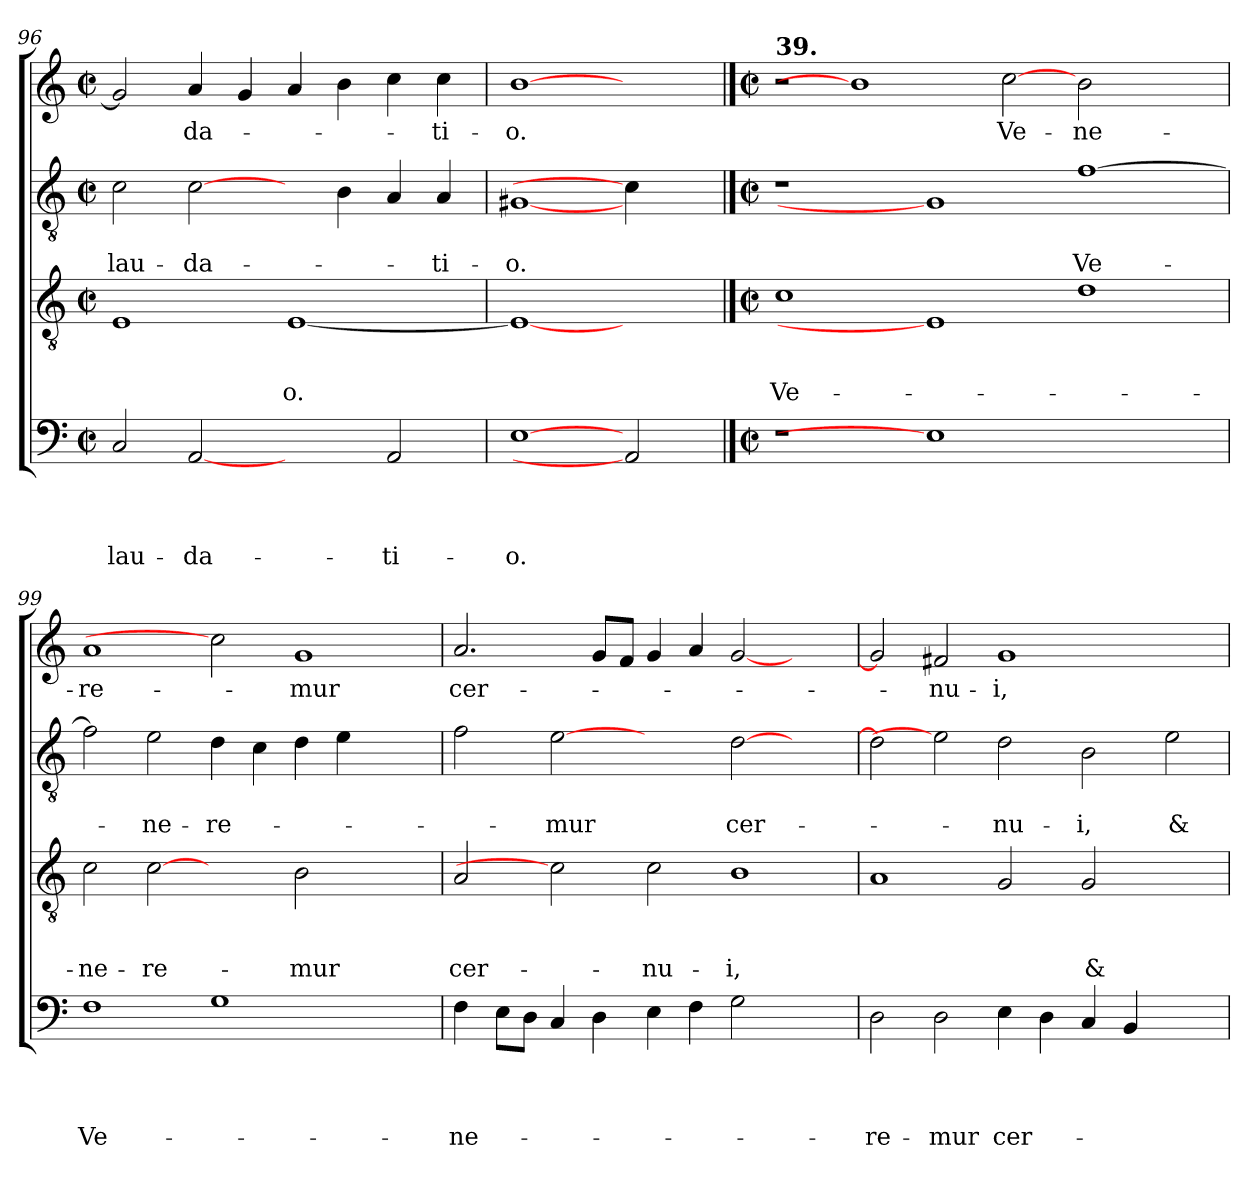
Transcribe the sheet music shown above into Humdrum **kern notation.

**kern	**text	**text	**text	**text	**kern	**text	**text	**text	**kern	**text	**text	**kern	**text
*part4	*part4	*part4	*part4	*part4	*part3	*part3	*part3	*part3	*part2	*part2	*part2	*part1	*part1
*staff4	*staff4	*staff4	*staff4	*staff4	*staff3	*staff3	*staff3	*staff3	*staff2	*staff2	*staff2	*staff1	*staff1
*clefF4	*	*	*	*	*clefGv2	*	*	*	*clefGv2	*	*	*clefG2	*
*k[]	*	*	*	*	*k[]	*	*	*	*k[]	*	*	*k[]	*
*C:	*	*	*	*	*C:	*	*	*	*C:	*	*	*C:	*
*M2/2	*	*	*	*	*M2/2	*	*	*	*M2/2	*	*	*M2/2	*
*met(c|)	*	*	*	*	*met(c|)	*	*	*	*met(c|)	*	*	*met(c|)	*
=96	=96	=96	=96	=96	=96	=96	=96	=96	=96	=96	=96	=96	=96
!	!	!	!	!LO:LY:b	!	!	!	!	!	!	!LO:LY:b	!	!
2C/	.	.	.	lau-	1E	.	.	.	2c\	.	lau-	2g/]	.
!	!	!	!	!LO:LY:b	!	!	!	!	!	!	!LO:LY:b	!	!LO:LY:b
[2AA	.	.	.	-da-	.	.	.	.	[2c\	.	-da-	4a/	-da-
.	.	.	.	.	.	.	.	.	.	.	.	4g/	.
!	!	!	!	!	!	!	!	!LO:LY:b	!	!	!	!	!
2ryy	.	.	.	.	[1E	.	.	-o.	4ryy	.	.	4a/	.
.	.	.	.	.	.	.	.	.	4B\	.	.	4b\	.
!	!	!	!	!LO:LY:b	!	!	!	!	!	!	!	!	!
2AA/	.	.	.	-ti-	.	.	.	.	4A/	.	.	4cc\	.
!	!	!	!	!	!	!	!	!	!	!	!LO:LY:b	!	!LO:LY:b
.	.	.	.	.	.	.	.	.	4A/	.	-ti-	4cc\	-ti-
=97	=97	=97	=97	=97	=97	=97	=97	=97	=97	=97	=97	=97	=97
!	!	!	!	!LO:LY:b	!	!	!	!	!	!	!LO:LY:b	!	!LO:LY:b
[1E	.	.	.	-o.	1E_	.	.	.	[1G#X	.	-o.	[1b	-o.
2AA]	.	.	.	.	2ryy	.	.	.	4c\]	.	.	2ryy	.
.	.	.	.	.	.	.	.	.	4ryy	.	.	.	.
!!LO:LB:g=z
==98	==98	==98	==98	==98	==98	==98	==98	==98	==98	==98	==98	==98	==98
*M2/2	*	*	*	*	*M2/2	*	*	*	*M2/2	*	*	*M2/2	*
*met(c|)	*	*	*	*	*met(c|)	*	*	*	*met(c|)	*	*	*met(c|)	*
!	!	!	!	!	!	!	!	!	!	!	!	!LO:TX:a:B:t=39.	!
!	!	!	!	!	!	!	!	!LO:LY:b	!	!	!	!	!
1r	.	.	.	.	1c	.	.	Ve-	1r	.	.	2r	.
.	.	.	.	.	.	.	.	.	.	.	.	1b]	.
1E]	.	.	.	.	1E]	.	.	.	1G#]	.	.	.	.
!	!	!	!	!	!	!	!	!	!	!	!	!	!LO:LY:b
.	.	.	.	.	.	.	.	.	.	.	.	[2cc	Ve-
!	!	!	!	!	!	!	!	!	!	!	!LO:LY:b	!	!LO:LY:b
1ryy	.	.	.	.	1d	.	.	.	[1f	.	Ve-	2b\	-ne-
.	.	.	.	.	.	.	.	.	.	.	.	2ryy	.
=99	=99	=99	=99	=99	=99	=99	=99	=99	=99	=99	=99	=99	=99
!	!	!	!	!LO:LY:b	!	!	!	!LO:LY:b	!	!	!	!	!LO:LY:b
1F	.	.	.	Ve-	2c\	.	.	-ne-	2f\]	.	.	1a	-re-
!	!	!	!	!	!	!	!	!LO:LY:b	!	!	!LO:LY:b	!	!
.	.	.	.	.	[2c	.	.	-re-	2e\	.	-ne-	.	.
!	!	!	!	!	!	!	!	!	!	!	!LO:LY:b	!	!
1G	.	.	.	.	2ryy	.	.	.	4d\	.	-re-	2cc]	.
.	.	.	.	.	.	.	.	.	4c\	.	.	.	.
!	!	!	!	!	!	!	!	!LO:LY:b	!	!	!	!	!LO:LY:b
.	.	.	.	.	2B\	.	.	-mur	4d\	.	.	1g	-mur
.	.	.	.	.	.	.	.	.	4e\	.	.	.	.
2ryy	.	.	.	.	2ryy	.	.	.	2ryy	.	.	.	.
=100	=100	=100	=100	=100	=100	=100	=100	=100	=100	=100	=100	=100	=100
!	!	!	!	!LO:LY:b	!	!	!	!LO:LY:b	!	!	!	!	!LO:LY:b
4F\	.	.	.	-ne-	2A/	.	.	cer-	2f\	.	.	2.a/	cer-
8E\L	.	.	.	.	.	.	.	.	.	.	.	.	.
8D\J	.	.	.	.	.	.	.	.	.	.	.	.	.
!	!	!	!	!	!	!	!	!	!	!	!LO:LY:b	!	!
4C/	.	.	.	.	2c]	.	.	.	[2e	.	-mur	.	.
4D\	.	.	.	.	.	.	.	.	.	.	.	8g/L	.
.	.	.	.	.	.	.	.	.	.	.	.	8f/J	.
!	!	!	!	!	!	!	!	!LO:LY:b	!	!	!	!	!
4E\	.	.	.	.	2c\	.	.	-nu-	2ryy	.	.	4g/	.
4F\	.	.	.	.	.	.	.	.	.	.	.	4a/	.
!	!	!	!	!	!	!	!	!LO:LY:b	!	!	!LO:LY:b	!	!
2G\	.	.	.	.	1B	.	.	-i,	[2d\	.	cer-	[2g/	.
2ryy	.	.	.	.	.	.	.	.	2ryy	.	.	2ryy	.
=101	=101	=101	=101	=101	=101	=101	=101	=101	=101	=101	=101	=101	=101
!	!	!	!	!LO:LY:b	!	!	!	!	!	!	!	!	!
2D\	.	.	.	-re-	1A	.	.	.	2d\]	.	.	2g/]	.
!	!	!	!	!LO:LY:b	!	!	!	!	!	!	!	!	!LO:LY:b
2D\	.	.	.	-mur	.	.	.	.	2e]	.	.	2f#X/	-nu-
!	!	!	!	!LO:LY:b	!	!	!	!	!	!	!LO:LY:b	!	!LO:LY:b
4E\	.	.	.	cer-	2G/	.	.	.	2d\	.	-nu-	1g	-i,
4D\	.	.	.	.	.	.	.	.	.	.	.	.	.
!	!	!	!	!	!	!	!	!LO:LY:b	!	!	!LO:LY:b	!	!
4C/	.	.	.	.	2G/	.	.	&	2B\	.	-i,	.	.
4BB/	.	.	.	.	.	.	.	.	.	.	.	.	.
!	!	!	!	!	!	!	!	!	!	!	!LO:LY:b	!	!
2ryy	.	.	.	.	2ryy	.	.	.	2e\	.	&	2ryy	.
=	=	=	=	=	=	=	=	=	=	=	=	=	=
*-	*-	*-	*-	*-	*-	*-	*-	*-	*-	*-	*-	*-	*-
